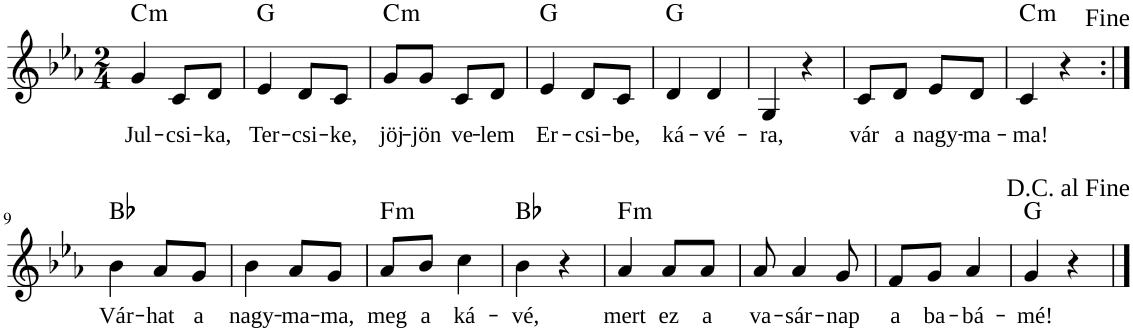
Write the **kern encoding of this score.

**kern	**text	**harte
*part1	*part1	*part1
*staff1	*staff1	*
*I"Voice	*	*
*clefG2	*	*
*k[b-e-a-]	*	*
*M2/4	*	*
=1	=1	=1
!	!LO:LY:b	!LO:H:kt=m
4g/	Jul-	C:min
!	!LO:LY:b	!
8c/L	csi-	.
!	!LO:LY:b	!
8d/J	ka,	.
=2	=2	=2
!	!LO:LY:b	!
4e-/	Ter-	G:maj
!	!LO:LY:b	!
8d/L	csi-	.
!	!LO:LY:b	!
8c/J	ke,	.
=3	=3	=3
!	!LO:LY:b	!LO:H:kt=m
8g/L	jöj-	C:min
!	!LO:LY:b	!
8g/J	jön	.
!	!LO:LY:b	!
8c/L	ve-	.
!	!LO:LY:b	!
8d/J	-lem	.
=4	=4	=4
!	!LO:LY:b	!
4e-/	Er-	G:maj
!	!LO:LY:b	!
8d/L	csi-	.
!	!LO:LY:b	!
8c/J	be,	.
=5	=5	=5
!	!LO:LY:b	!
4d/	ká-	G:maj
!	!LO:LY:b	!
4d/	vé-	.
=6	=6	=6
!	!LO:LY:b	!
4G/	ra,	.
4r	.	.
=7	=7	=7
!	!LO:LY:b	!
8c/L	vár	.
!	!LO:LY:b	!
8d/J	a	.
!	!LO:LY:b	!
8e-/L	nagy-	.
!	!LO:LY:b	!
8d/J	ma-	.
=8	=8	=8
!	!LO:LY:b	!LO:H:kt=m
4c/	ma!	C:min
4r	.	.
!LO:TX:a:t=<font face="Times New Roman"/>Fine	!	!
!!LO:LB:g=z
=9:|!	=9:|!	=9:|!
!	!LO:LY:b	!
4b-\	Vár-	Bb:maj
!	!LO:LY:b	!
8a-/L	hat	.
!	!LO:LY:b	!
8g/J	a	.
=10	=10	=10
!	!LO:LY:b	!
4b-\	nagy-	.
!	!LO:LY:b	!
8a-/L	ma-	.
!	!LO:LY:b	!
8g/J	ma,	.
=11	=11	=11
!	!LO:LY:b	!LO:H:kt=m
8a-/L	meg	F:min
!	!LO:LY:b	!
8b-/J	-a	.
!	!LO:LY:b	!
4cc\	ká-	.
=12	=12	=12
!	!LO:LY:b	!
4b-\	vé,	Bb:maj
4r	.	.
=13	=13	=13
!	!LO:LY:b	!LO:H:kt=m
4a-/	mert	F:min
!	!LO:LY:b	!
8a-/L	ez	.
!	!LO:LY:b	!
8a-/J	a	.
=14	=14	=14
!	!LO:LY:b	!
8a-/	va-	.
!	!LO:LY:b	!
4a-/	sár-	.
!	!LO:LY:b	!
8g/	nap	.
=15	=15	=15
!	!LO:LY:b	!
8f/L	a	.
!	!LO:LY:b	!
8g/J	ba-	.
!	!LO:LY:b	!
4a-/	bá-	.
=16	=16	=16
!	!LO:LY:b	!
4g/	mé!	G:maj
4r	.	.
!LO:TX:a:t=<font face="Times New Roman"/>D.C. al Fine	!	!
==	==	==
*-	*-	*-
